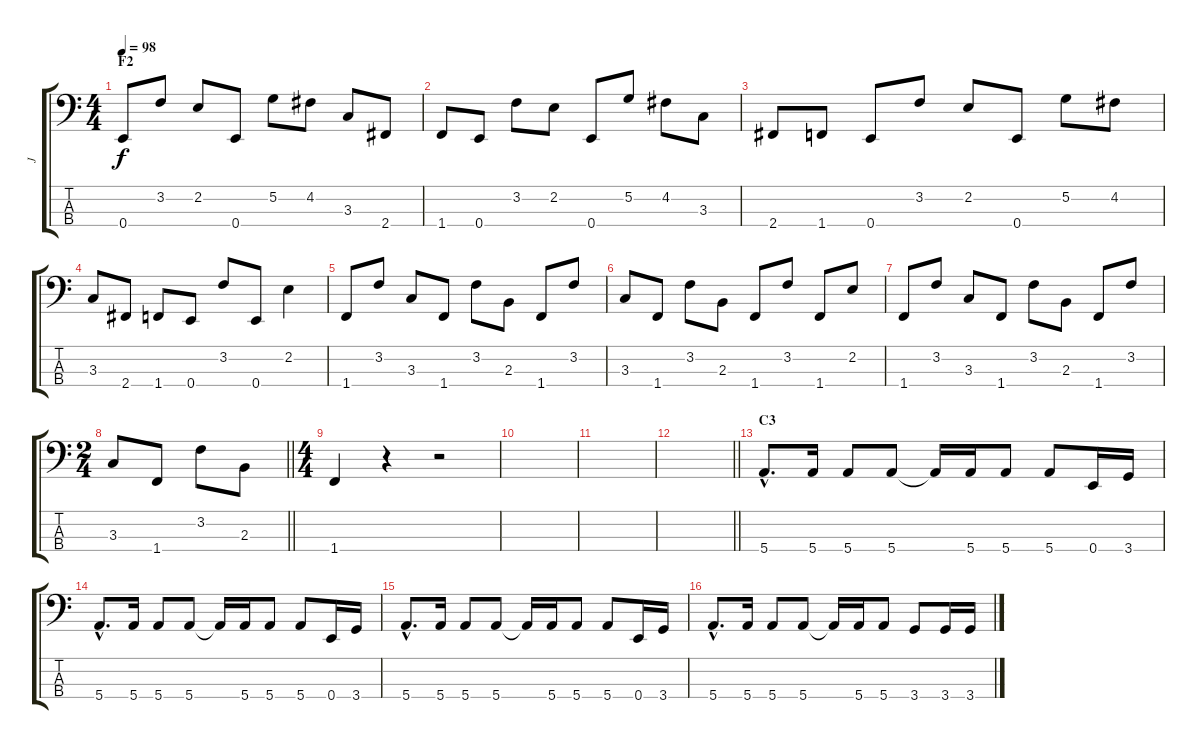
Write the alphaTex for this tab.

\track ("J" "J") {instrument electricbasspick}
\staff {score tabs}
\tuning (G2 D2 A1 E1) {hide}
\ts (4 4)
\section ("" "F2")
\tempo 98
\clef f4
\ks c
0.4.8{dy f} 3.2.8 2.2.8 0.4.8 5.2.8 4.2.8 3.3.8 2.4.8 |
1.4.8 0.4.8 3.2.8 2.2.8 0.4.8 5.2.8 4.2.8 3.3.8 |
2.4.8 1.4.8 0.4.8 3.2.8 2.2.8 0.4.8 5.2.8 4.2.8 |
3.3.8 2.4.8 1.4.8 0.4.8 3.2.8 0.4.8 2.2.4 |
1.4.8 3.2.8 3.3.8 1.4.8 3.2.8 2.3.8 1.4.8 3.2.8 |
3.3.8 1.4.8 3.2.8 2.3.8 1.4.8 3.2.8 1.4.8 2.2.8 |
1.4.8 3.2.8 3.3.8 1.4.8 3.2.8 2.3.8 1.4.8 3.2.8 |
\ts (2 4)
\barLineRight lightlight
3.3.8 1.4.8 3.2.8 2.3.8 |
\ts (4 4)
1.4.4 r.4 r.2 |
|
|
\barLineRight lightlight
|
\section ("" "C3")
5.4{hac}.8{d} 5.4.16 5.4.8 5.4.8 5.4{t}.16 5.4.16 5.4.8 5.4.8 0.4.16 3.4.16 |
5.4{hac}.8{d} 5.4.16 5.4.8 5.4.8 5.4{t}.16 5.4.16 5.4.8 5.4.8 0.4.16 3.4.16 |
5.4{hac}.8{d} 5.4.16 5.4.8 5.4.8 5.4{t}.16 5.4.16 5.4.8 5.4.8 0.4.16 3.4.16 |
5.4{hac}.8{d} 5.4.16 5.4.8 5.4.8 5.4{t}.16 5.4.16 5.4.8 3.4.8 3.4.16 3.4.16
